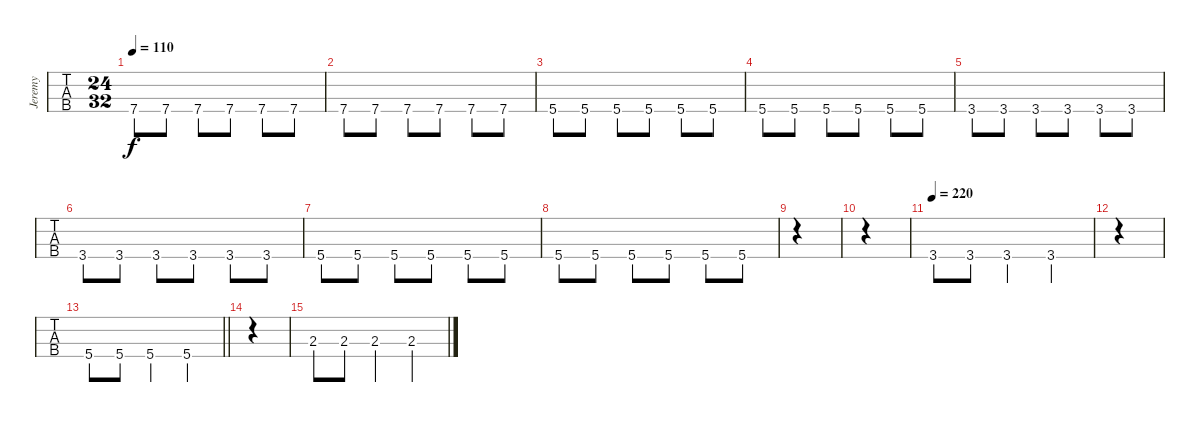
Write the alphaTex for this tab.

\track ("Jeremy" "Jeremy") {instrument electricbasspick}
\staff {tabs}
\tuning (G2 D2 A1 E1) {hide}
\ts (24 32)
\tempo 110
\clef f4
\ks c
7.4.8{dy f} 7.4.8 7.4.8 7.4.8 7.4.8 7.4.8 |
7.4.8 7.4.8 7.4.8 7.4.8 7.4.8 7.4.8 |
5.4.8 5.4.8 5.4.8 5.4.8 5.4.8 5.4.8 |
5.4.8 5.4.8 5.4.8 5.4.8 5.4.8 5.4.8 |
3.4.8 3.4.8 3.4.8 3.4.8 3.4.8 3.4.8 |
3.4.8 3.4.8 3.4.8 3.4.8 3.4.8 3.4.8 |
5.4.8 5.4.8 5.4.8 5.4.8 5.4.8 5.4.8 |
5.4.8 5.4.8 5.4.8 5.4.8 5.4.8 5.4.8 |
|
|
\tempo 220
3.4.8 3.4.8 3.4.4 3.4.4 |
|
\barLineRight lightlight
5.4.8 5.4.8 5.4.4 5.4.4 |
|
2.3.8 2.3.8 2.3.4 2.3.4
